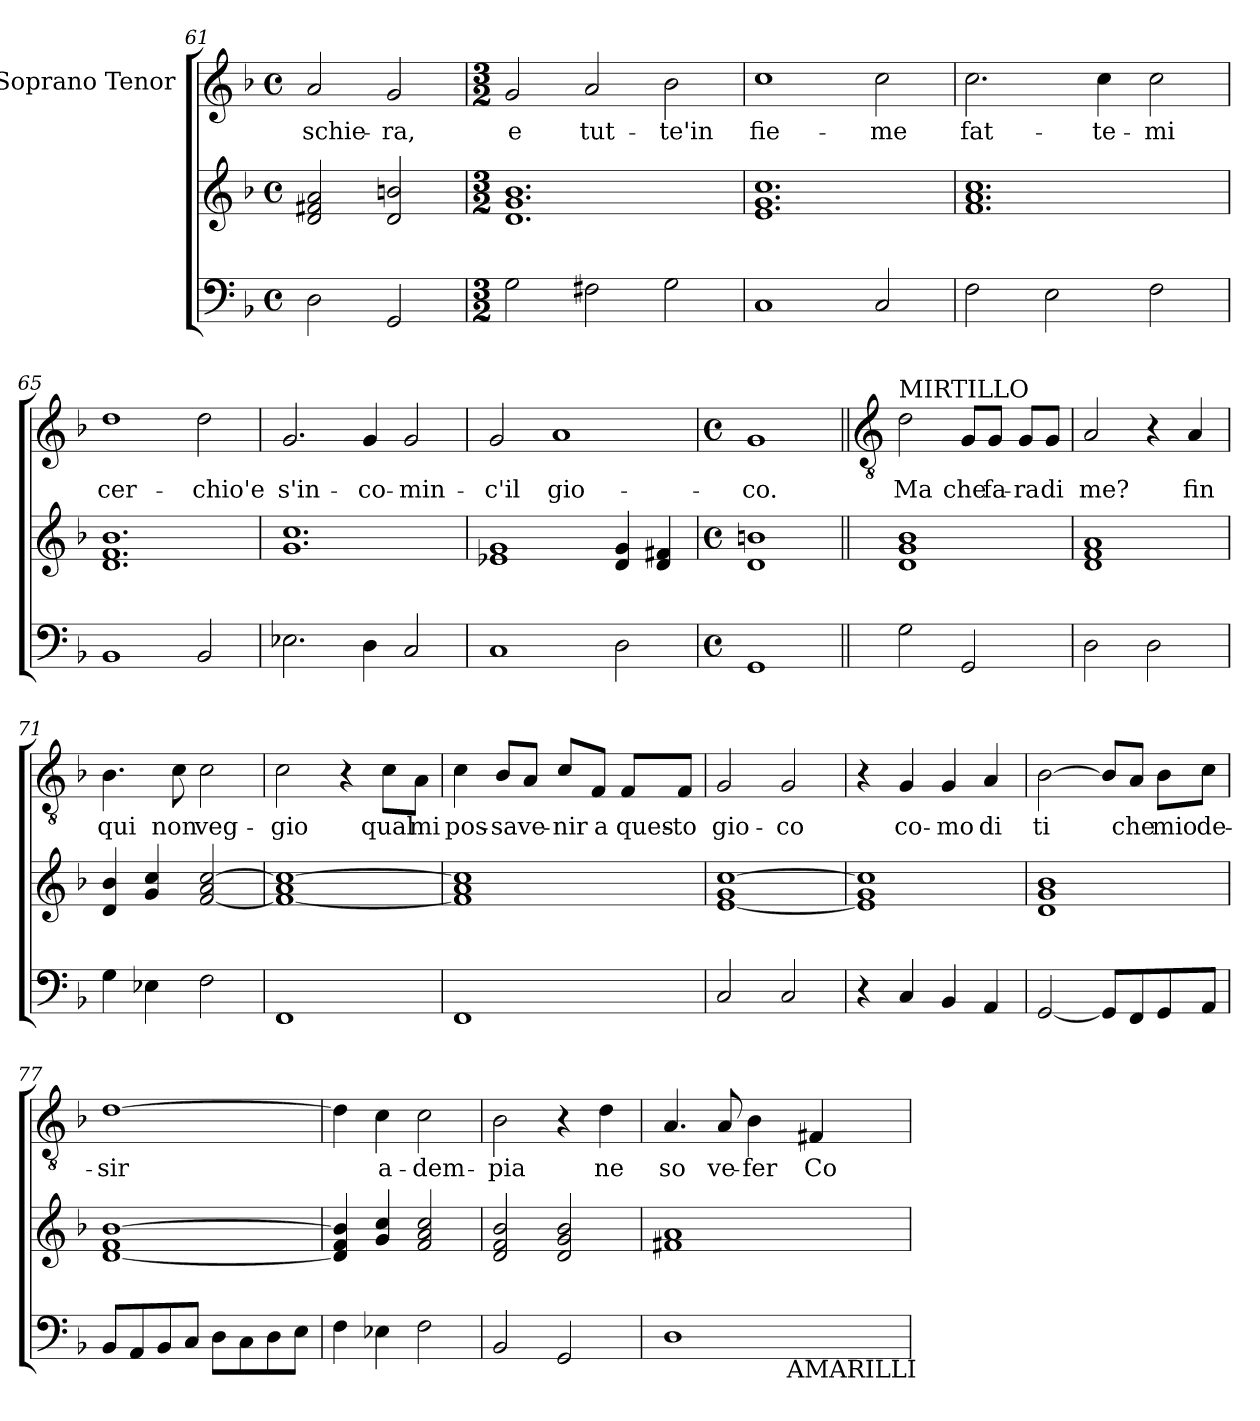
**kern	**kern	**kern	**text
*part2	*part2	*part1	*part1
*staff3	*staff2	*staff1	*staff1
*	*	*I"Soprano Tenor	*
*clefF4	*clefG2	*clefG2	*
*k[b-]	*k[b-]	*k[b-]	*
*F:	*F:	*F:	*
*M4/4	*M4/4	*M4/4	*
*met(c)	*met(c)	*met(c)	*
=61	=61	=61	=61
2D\	2d/ 2f#X/ 2a/	2a/	schie-
2GG/	2d/ 2bn/	2g/	-ra,
=62	=62	=62	=62
*M3/2	*M3/2	*M3/2	*
2G\	1.d 1.g 1.b-	2g/	e
2F#X\	.	2a/	tut-
2G\	.	2b-\	-te'in
=63	=63	=63	=63
1C	1.e 1.g 1.cc	1cc	fie-
2C/	.	2cc\	-me
=64	=64	=64	=64
2F\	1.f 1.a 1.cc	2.cc\	fat-
2E\	.	.	.
.	.	4cc\	-te-
2F\	.	2cc\	-mi
=65	=65	=65	=65
1BB-	1.d 1.f 1.b-	1dd	cer-
2BB-/	.	2dd\	-chio'e
!!LO:LB:g=z
=66	=66	=66	=66
2.E-X\	1.g 1.cc	2.g/	s'in-
4D\	.	4g/	-co-
2C/	.	2g/	-min-
=67	=67	=67	=67
1C	1e-X 1g	2g/	-c'il
.	.	1a	gio-
2D\	4d/ 4g/	.	.
.	4d/ 4f#X/	.	.
=68	=68	=68	=68
*M4/4	*M4/4	*M4/4	*
*met(c)	*met(c)	*met(c)	*
1GG	1d 1bn	1g	-co.
=69||	=69||	=69||	=69||
*	*	*clefGv2	*
!	!	!LO:TX:a:t=MIRTILLO	!
2G\	1d 1g 1b-	2d\	Ma
2GG/	.	8G/L	che
.	.	8G/J	fa-
.	.	8G/L	-ra
.	.	8G/J	di
=70	=70	=70	=70
2D\	1d 1f 1a	2A/	me?
2D\	.	4r	.
.	.	4A/	fin
=71	=71	=71	=71
4G\	4d/ 4b-/	4.B-\	qui
4E-X\	4g/ 4cc/	.	.
.	.	8c\	non
2F\	[2f/ 2a/ [2cc/	2c\	veg-
!!LO:LB:g=z
=72	=72	=72	=72
1FF	1f_ 1a 1cc_	2c\	-gio
.	.	4r	.
.	.	8c\L	qual
.	.	8A\J	mi
=73	=73	=73	=73
1FF	1f] 1a 1cc]	4c\	pos-
.	.	8B-/L	-sa
.	.	8A/J	ve-
.	.	8c/L	-nir
.	.	8F/J	a
.	.	8F/L	ques-
.	.	8F/J	-to
=74	=74	=74	=74
2C/	[1e 1g [1cc	2G/	gio-
2C/	.	2G/	-co
=75	=75	=75	=75
4r	1e] 1g 1cc]	4r	.
4C/	.	4G/	co-
4BB-/	.	4G/	-mo
4AA/	.	4A/	di
=76	=76	=76	=76
[2GG/	1d 1g 1b-	[2B-\	ti
8GG/L]	.	8B-/L]	.
8FF/	.	8A/J	che
8GG/	.	8B-\L	mio
8AA/J	.	8c\J	de-
=77	=77	=77	=77
8BB-/L	[1d 1f [1b-	[1d	-sir
8AA/	.	.	.
8BB-/	.	.	.
8C/J	.	.	.
8D\L	.	.	.
8C\	.	.	.
8D\	.	.	.
8E\J	.	.	.
!!LO:PB:g=z
=78	=78	=78	=78
4F\	4d/] 4f/ 4b-/]	4d\]	.
4E-X\	4g/ 4cc/	4c\	a-
2F\	2f/ 2a/ 2cc/	2c\	-dem-
=79	=79	=79	=79
2BB-/	2d/ 2f/ 2b-/	2B-\	-pia
2GG/	2d/ 2g/ 2b-/	4r	.
.	.	4d\	ne
=80	=80	=80	=80
*^	*	*	*
1D	2ryy	1f#X 1a	4.A/	so
.	.	.	8A/	ve-
.	8..ryy	.	4B-\	-fer
!	!LO:TX:b:t=AMARILLI	!	!	!
.	4ryy	.	.	.
.	.	.	4F#X/	Co-
.	32ryy	.	.	.
*v	*v	*	*	*
=	=	=	=
*-	*-	*-	*-
